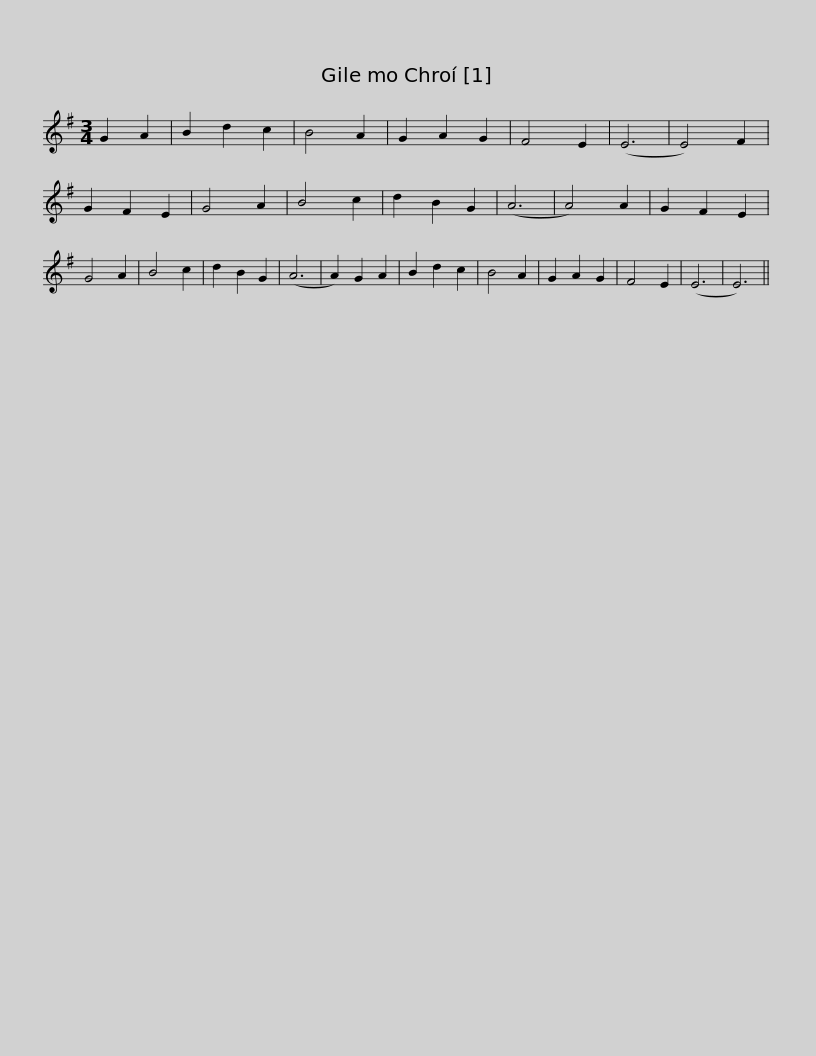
X:1
L:1/8
M:3/4
I:linebreak $
K:G
V:1 treble
V:1
 G2 A2 | B2 d2 c2 | B4 A2 | G2 A2 G2 | F4 E2 | %5
 (E6 | E4) F2 | G2 F2 E2 | G4 A2 | B4 c2 | %10
 d2 B2 G2 | (A6 | A4) A2 | G2 F2 E2 | G4 A2 |$ %15
 B4 c2 | d2 B2 G2 | (A6 | A2) G2 A2 | B2 d2 c2 | %20
 B4 A2 | G2 A2 G2 | F4 E2 | (E6 | E6) || %25
